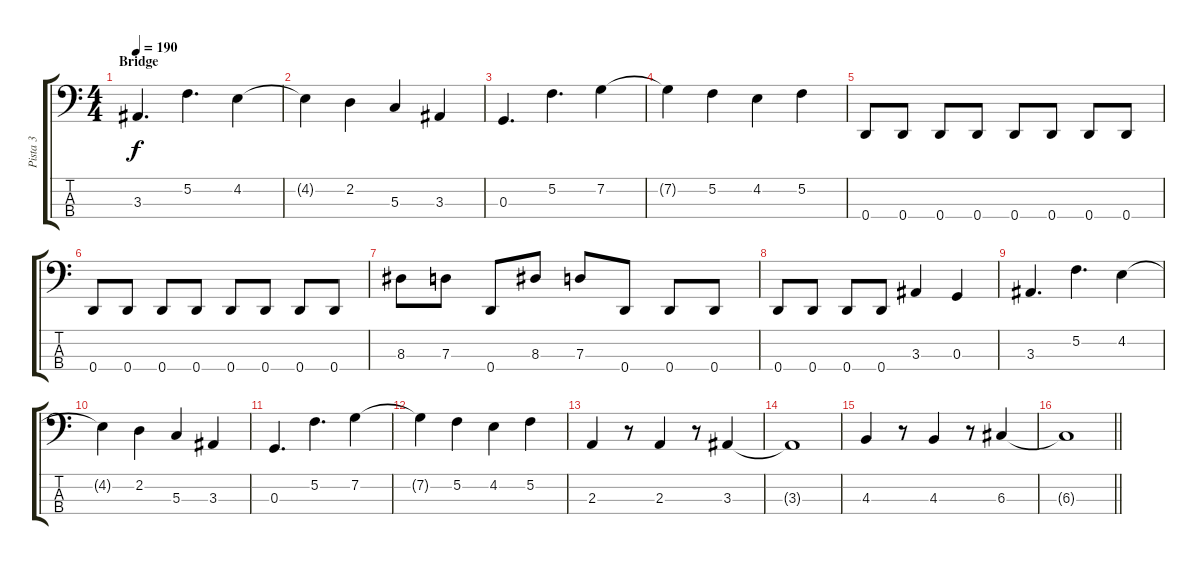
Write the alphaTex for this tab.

\track ("Pista 3" "Pista 3") {instrument electricbassfinger}
\staff {score tabs}
\tuning (F2 C2 G1 D1) {hide}
\ts (4 4)
\section ("" "Bridge")
\tempo 190
\clef f4
\ks c
3.3.4{d dy f} 5.2.4{d} 4.2.4 |
4.2{t}.4 2.2.4 5.3.4 3.3.4 |
0.3.4{d} 5.2.4{d} 7.2.4 |
7.2{t}.4 5.2.4 4.2.4 5.2.4 |
0.4.8 0.4.8 0.4.8 0.4.8 0.4.8 0.4.8 0.4.8 0.4.8 |
0.4.8 0.4.8 0.4.8 0.4.8 0.4.8 0.4.8 0.4.8 0.4.8 |
8.3.8 7.3.8 0.4.8 8.3.8 7.3.8 0.4.8 0.4.8 0.4.8 |
0.4.8 0.4.8 0.4.8 0.4.8 3.3.4 0.3.4 |
3.3.4{d} 5.2.4{d} 4.2.4 |
4.2{t}.4 2.2.4 5.3.4 3.3.4 |
0.3.4{d} 5.2.4{d} 7.2.4 |
7.2{t}.4 5.2.4 4.2.4 5.2.4 |
2.3.4 r.8 2.3.4 r.8 3.3.4 |
3.3{t}.1 |
4.3.4 r.8 4.3.4 r.8 6.3.4 |
\barLineRight lightlight
6.3{t}.1
